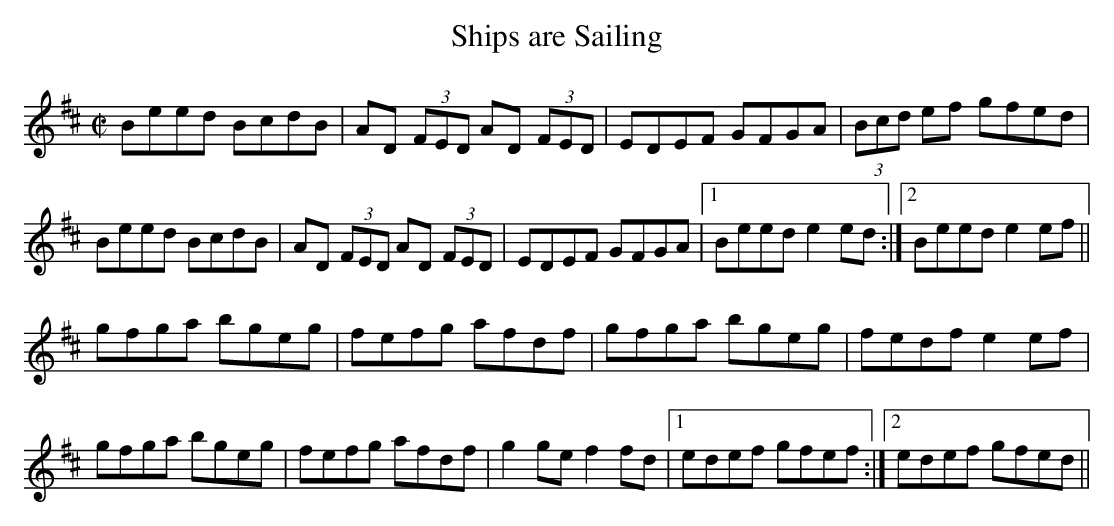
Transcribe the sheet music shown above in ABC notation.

X:1
T: Ships are Sailing
M: C|
L: 1/8
K: Edor
Beed BcdB|AD (3FED AD (3FED|EDEF GFGA|(3Bcd ef gfed|
Beed BcdB|AD (3FED AD (3FED|EDEF GFGA|1 Beed e2 ed :|2\
Beed e2 ef ||
gfga bgeg|fefg afdf|gfga bgeg|fedf e2 ef|
gfga bgeg|fefg afdf|g2 ge f2 fd|1 edef  gfef :|2\
edef gfed ||
